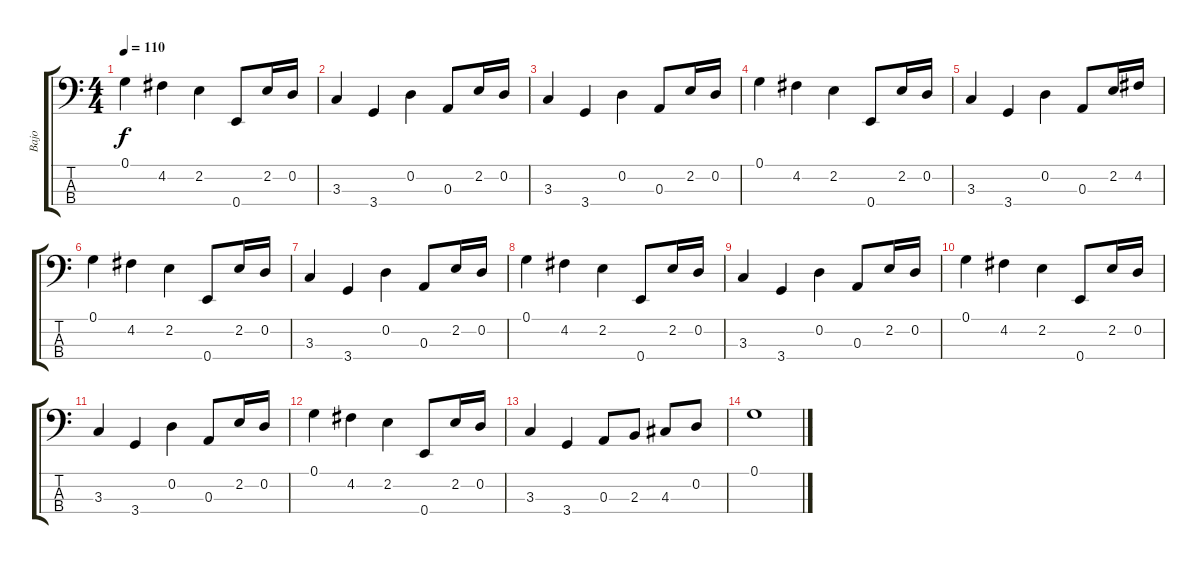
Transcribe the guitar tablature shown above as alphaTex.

\track ("Bajo" "Bajo") {instrument electricbasspick}
\staff {score tabs}
\tuning (G2 D2 A1 E1) {hide}
\ts (4 4)
\tempo 110
\clef f4
\ks c
0.1.4{dy f} 4.2.4 2.2.4 0.4.8 2.2.16 0.2.16 |
3.3.4 3.4.4 0.2.4 0.3.8 2.2.16 0.2.16 |
3.3.4 3.4.4 0.2.4 0.3.8 2.2.16 0.2.16 |
0.1.4 4.2.4 2.2.4 0.4.8 2.2.16 0.2.16 |
3.3.4 3.4.4 0.2.4 0.3.8 2.2.16 4.2.16 |
0.1.4 4.2.4 2.2.4 0.4.8 2.2.16 0.2.16 |
3.3.4 3.4.4 0.2.4 0.3.8 2.2.16 0.2.16 |
0.1.4 4.2.4 2.2.4 0.4.8 2.2.16 0.2.16 |
3.3.4 3.4.4 0.2.4 0.3.8 2.2.16 0.2.16 |
0.1.4 4.2.4 2.2.4 0.4.8 2.2.16 0.2.16 |
3.3.4 3.4.4 0.2.4 0.3.8 2.2.16 0.2.16 |
0.1.4 4.2.4 2.2.4 0.4.8 2.2.16 0.2.16 |
3.3.4 3.4.4 0.3.8 2.3.8 4.3.8 0.2.8 |
0.1.1
